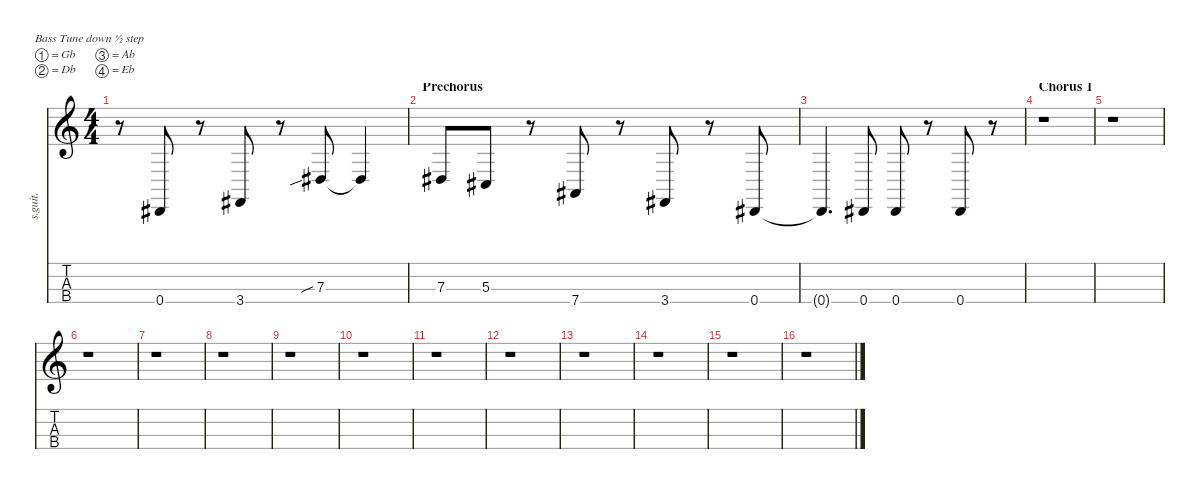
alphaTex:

\defaultSystemsLayout 4
\hideDynamics
\bracketExtendMode nobrackets
\track ("Bass (Murdoc Faust Niccals)" "s.guit.") {instrument electricbassfinger}
\staff {score tabs}
\tuning (Gb2 Db2 Ab1 Eb1)
\ts (4 4)
\tempo (139 hide)
\clef g2
\ks c
r.8{dy f} 0.4{acc #}.8{lyrics (0 "") lyrics (1 "") lyrics (2 "") lyrics (3 "") lyrics (4 "")} r.8 3.4{acc #}.8{lyrics (0 "") lyrics (1 "") lyrics (2 "") lyrics (3 "") lyrics (4 "")} r.8 7.3{sib acc #}.8{lyrics (0 "") lyrics (1 "") lyrics (2 "") lyrics (3 "") lyrics (4 "")} 7.3{t acc #}.4{lyrics (0 "") lyrics (1 "") lyrics (2 "") lyrics (3 "") lyrics (4 "")} |
\section ("" "Prechorus")
7.3{acc #}.8{lyrics (0 "") lyrics (1 "") lyrics (2 "") lyrics (3 "") lyrics (4 "")} 5.3{acc #}.8{lyrics (0 "") lyrics (1 "") lyrics (2 "") lyrics (3 "") lyrics (4 "")} r.8 7.4{acc #}.8{lyrics (0 "") lyrics (1 "") lyrics (2 "") lyrics (3 "") lyrics (4 "")} r.8 3.4{acc #}.8{lyrics (0 "") lyrics (1 "") lyrics (2 "") lyrics (3 "") lyrics (4 "")} r.8 0.4{acc #}.8{lyrics (0 "") lyrics (1 "") lyrics (2 "") lyrics (3 "") lyrics (4 "")} |
0.4{t acc #}.4{d lyrics (0 "") lyrics (1 "") lyrics (2 "") lyrics (3 "") lyrics (4 "")} 0.4{acc #}.8{lyrics (0 "") lyrics (1 "") lyrics (2 "") lyrics (3 "") lyrics (4 "")} 0.4{acc #}.8{lyrics (0 "") lyrics (1 "") lyrics (2 "") lyrics (3 "") lyrics (4 "")} r.8 0.4{acc #}.8{lyrics (0 "") lyrics (1 "") lyrics (2 "") lyrics (3 "") lyrics (4 "")} r.8 |
\section ("" "Chorus 1")
r.1 |
r.1 |
r.1 |
r.1 |
r.1 |
r.1 |
r.1 |
r.1 |
r.1 |
r.1 |
r.1 |
r.1 |
r.1
